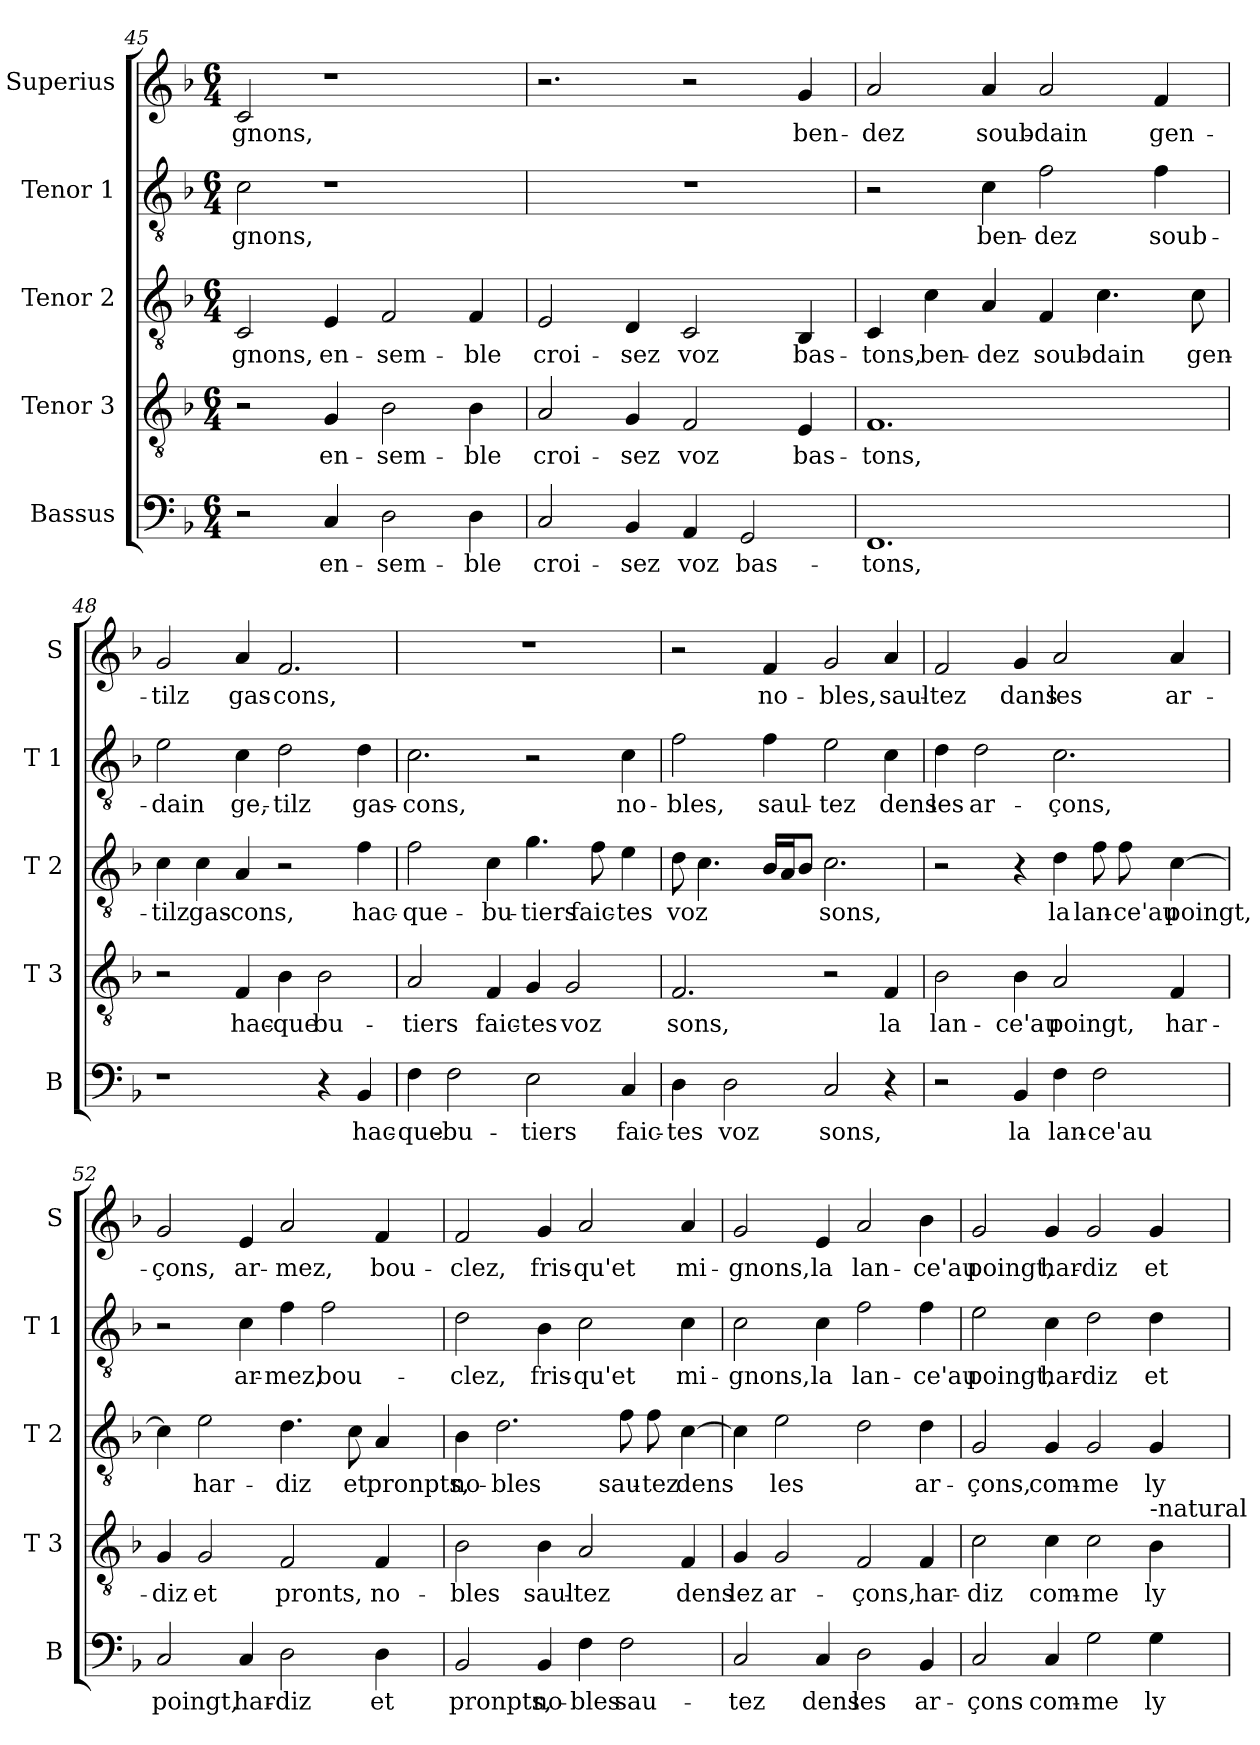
**kern	**text	**kern	**text	**kern	**text	**kern	**text	**kern	**text
*part5	*part5	*part4	*part4	*part3	*part3	*part2	*part2	*part1	*part1
*staff5	*staff5	*staff4	*staff4	*staff3	*staff3	*staff2	*staff2	*staff1	*staff1
*I"Bassus	*	*I"Tenor 3	*	*I"Tenor 2	*	*I"Tenor 1	*	*I"Superius	*
*I'B	*	*I'T 3	*	*I'T 2	*	*I'T 1	*	*I'S	*
*clefF4	*	*clefGv2	*	*clefGv2	*	*clefGv2	*	*clefG2	*
*k[b-]	*	*k[b-]	*	*k[b-]	*	*k[b-]	*	*k[b-]	*
*F:	*	*F:	*	*F:	*	*F:	*	*F:	*
*M6/4	*	*M6/4	*	*M6/4	*	*M6/4	*	*M6/4	*
=45	=45	=45	=45	=45	=45	=45	=45	=45	=45
2r	.	2r	.	2C/	-gnons,	2c\	-gnons,	2c/	-gnons,
4C/	en-	4G/	en-	4E/	en-	1r	.	1r	.
2D\	-sem-	2B-\	-sem-	2F/	-sem-	.	.	.	.
4D\	-ble	4B-\	-ble	4F/	-ble	.	.	.	.
!!LO:PB:g=z
=46	=46	=46	=46	=46	=46	=46	=46	=46	=46
2C/	croi-	2A/	croi-	2E/	croi-	1.r	.	2.r	.
4BB-/	-sez	4G/	-sez	4D/	-sez	.	.	.	.
4AA/	voz	2F/	voz	2C/	voz	.	.	2r	.
2GG/	bas-	.	.	.	.	.	.	.	.
.	.	4E/	bas-	4BB-/	bas-	.	.	4g/	ben-
=47	=47	=47	=47	=47	=47	=47	=47	=47	=47
1.FF	-tons,	1.F	-tons,	4C/	-tons,	2r	.	2a/	-dez
.	.	.	.	4c\	ben-	.	.	.	.
.	.	.	.	4A/	-dez	4c\	ben-	4a/	soub-
.	.	.	.	4F/	soub-	2f\	-dez	2a/	-dain
.	.	.	.	4.c\	-dain	.	.	.	.
.	.	.	.	.	.	4f\	soub-	4f/	gen-
.	.	.	.	8c\	gen-	.	.	.	.
=48	=48	=48	=48	=48	=48	=48	=48	=48	=48
1r	.	2r	.	4c\	-tilz	2e\	-dain	2g/	-tilz
.	.	.	.	4c\	gas-	.	.	.	.
.	.	4F/	hac-	4A/	-cons,	4c\	ge,-	4a/	gas-
.	.	4B-\	-que	2r	.	2d\	-tilz	2.f/	-cons,
4r	.	2B-\	bu-	.	.	.	.	.	.
4BB-/	hac-	.	.	4f\	hac-	4d\	gas-	.	.
=49	=49	=49	=49	=49	=49	=49	=49	=49	=49
4F\	-que-	2A/	-tiers	2f\	-que-	2.c\	-cons,	1.r	.
2F\	-bu-	.	.	.	.	.	.	.	.
.	.	4F/	faic-	4c\	-bu-	.	.	.	.
2E\	-tiers	4G/	-tes	4.g\	-tiers	2r	.	.	.
.	.	2G/	voz	.	.	.	.	.	.
.	.	.	.	8f\	faic-	.	.	.	.
4C/	faic-	.	.	4e\	-tes	4c\	no-	.	.
=50	=50	=50	=50	=50	=50	=50	=50	=50	=50
4D\	-tes	2.F/	sons,	8d\	voz	2f\	-bles,	2r	.
.	.	.	.	4.c\	.	.	.	.	.
2D\	voz	.	.	.	.	.	.	.	.
.	.	.	.	16B-/LL	.	4f\	saul-	4f/	no-
.	.	.	.	16A/J	.	.	.	.	.
.	.	.	.	8B-/J	.	.	.	.	.
2C/	sons,	2r	.	2.c\	sons,	2e\	-tez	2g/	-bles,
4r	.	4F/	la	.	.	4c\	dens	4a/	saul-
!!LO:LB:g=z
=51	=51	=51	=51	=51	=51	=51	=51	=51	=51
2r	.	2B-\	lan-	2r	.	4d\	les	2f/	-tez
.	.	.	.	.	.	2d\	ar-	.	.
4BB-/	la	4B-\	-ce'au	4r	.	.	.	4g/	dans
4F\	lan-	2A/	poingt,	4d\	la	2.c\	-çons,	2a/	les
2F\	-ce'au	.	.	8f\	lan-	.	.	.	.
.	.	.	.	8f\	-ce'au	.	.	.	.
.	.	4F/	har-	[4c\	poingt,	.	.	4a/	ar-
=52	=52	=52	=52	=52	=52	=52	=52	=52	=52
2C/	poingt,	4G/	-diz	4c\]	.	2r	.	2g/	-çons,
.	.	2G/	et	2e\	har-	.	.	.	.
4C/	har-	.	.	.	.	4c\	ar-	4e/	ar-
2D\	-diz	2F/	pronts,	4.d\	-diz	4f\	-mez,	2a/	-mez,
.	.	.	.	.	.	2f\	bou-	.	.
.	.	.	.	8c\	et	.	.	.	.
4D\	et	4F/	no-	4A/	pronpts,	.	.	4f/	bou-
=53	=53	=53	=53	=53	=53	=53	=53	=53	=53
2BB-/	pronpts,	2B-\	-bles	4B-\	no-	2d\	-clez,	2f/	-clez,
.	.	.	.	2.d\	-bles	.	.	.	.
4BB-/	no-	4B-\	saul-	.	.	4B-\	fris-	4g/	fris-
4F\	-bles	2A/	-tez	.	.	2c\	-qu'et	2a/	-qu'et
2F\	sau-	.	.	8f\	sau-	.	.	.	.
.	.	.	.	8f\	-tez	.	.	.	.
.	.	4F/	dens	[4c\	dens	4c\	mi-	4a/	mi-
=54	=54	=54	=54	=54	=54	=54	=54	=54	=54
2C/	-tez	4G/	lez	4c\]	.	2c\	-gnons,	2g/	-gnons,
.	.	2G/	ar-	2e\	les	.	.	.	.
4C/	dens	.	.	.	.	4c\	la	4e/	la
2D\	les	2F/	-çons,	2d\	.	2f\	lan-	2a/	lan-
4BB-/	ar-	4F/	har-	4d\	ar-	4f\	-ce'au	4b-\	-ce'au
=55	=55	=55	=55	=55	=55	=55	=55	=55	=55
2C/	-çons	2c\	-diz	2G/	-çons,	2e\	poingt,	2g/	poingt,
4C/	com-	4c\	com-	4G/	com-	4c\	har-	4g/	har-
2G\	-me	2c\	-me	2G/	-me	2d\	-diz	2g/	-diz
!	!	!LO:TX:a:t=-natural	!	!	!	!	!	!	!
4G\	ly-	4B-\	ly-	4G/	ly-	4d\	et	4g/	et
=	=	=	=	=	=	=	=	=	=
*-	*-	*-	*-	*-	*-	*-	*-	*-	*-
